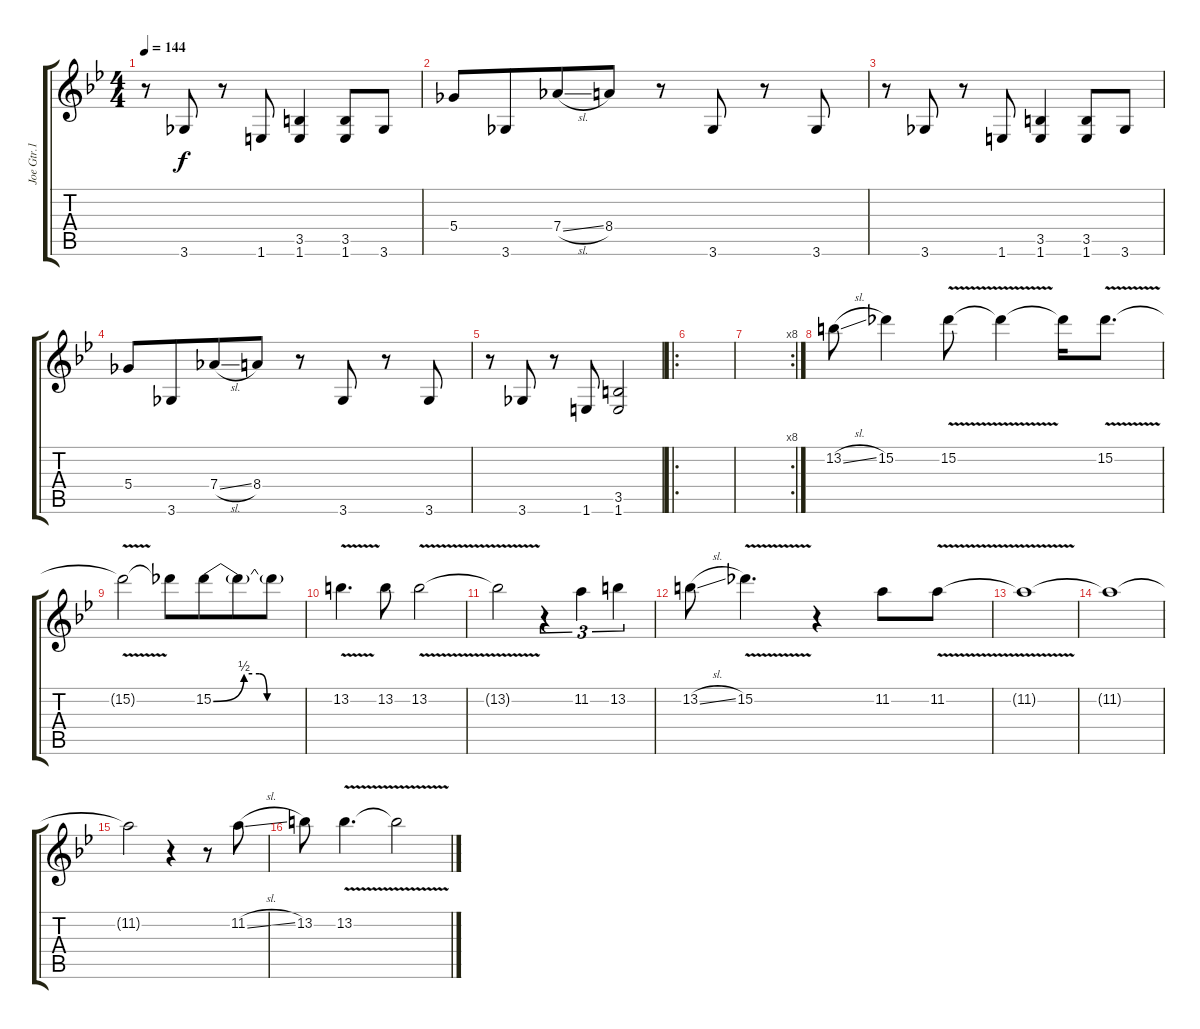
\track ("Joe Gtr.1" "Joe Gtr.1") {instrument distortionguitar}
\staff {score tabs}
\tuning (Eb4 Bb3 Gb3 Db3 Ab2 Eb2) {hide}
\ts (4 4)
\tempo 144
\clef g2
\ks gminor
r.8{dy f} 3.6.8 r.8 1.6.8 (3.5 1.6).4 (3.5 1.6).8 3.6.8 |
5.4.8 3.6.8{beam merge} 7.4{sl}.8 8.4.8 r.8 3.6.8 r.8 3.6.8 |
r.8 3.6.8 r.8 1.6.8 (3.5 1.6).4 (3.5 1.6).8 3.6.8 |
5.4.8 3.6.8{beam merge} 7.4{sl}.8 8.4.8 r.8 3.6.8 r.8 3.6.8 |
r.8 3.6.8 r.8 1.6.8 (3.5 1.6).2 |
\ro
|
\rc 8
|
13.2{sl}.8 15.2.4 15.2{v}.8 15.2{t}.4 15.2{t}.16 15.2{v}.8{d} |
15.2{t}.2 15.2{t}.8 15.2{be (custom 0 0 20 2 30 2 35 0 60 0)}.8{beam merge} 15.2{t}.8 15.2{t}.8 |
13.2{v}.4{d} 13.2.8 13.2{v}.2 |
13.2{t}.2 r.4{tu (3 2)} 11.2.4{tu (3 2)} 13.2.4{tu (3 2)} |
13.2{sl}.8 15.2{v}.4{d} r.4 11.2.8 11.2{v}.8 |
11.2{t}.1 |
11.2{t}.1 |
11.2{t}.2 r.4 r.8 11.2{sl}.8 |
13.2.8 13.2{v}.4{d} 13.2{t}.2
